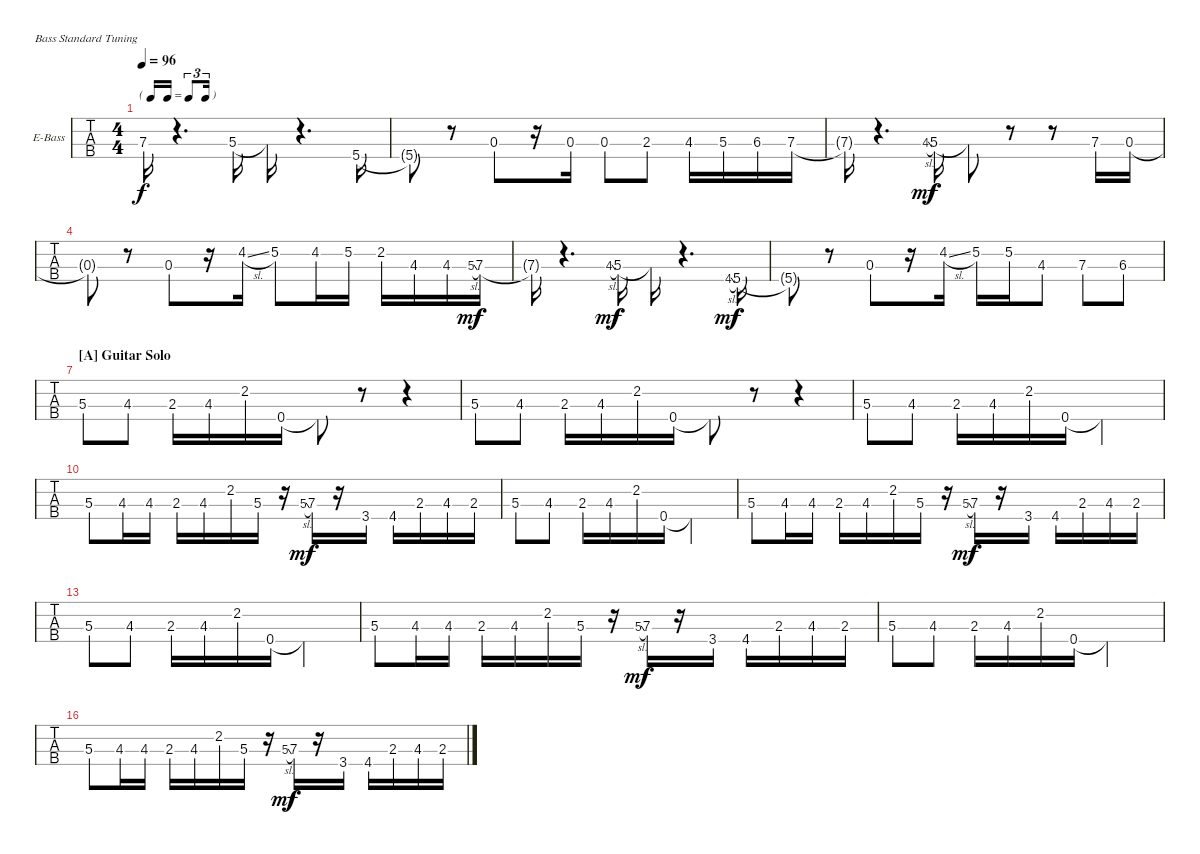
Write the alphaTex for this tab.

\bracketExtendMode nobrackets
\firstSystemTrackNameOrientation horizontal
\otherSystemsTrackNameOrientation horizontal
\defaultBarNumberDisplay FirstOfSystem
\track ("Bass" "E-Bass") {instrument electricbassfinger}
\staff {tabs}
\tuning (G2 D2 A1 E1)
\ts (4 4)
\tf triplet16th
\tempo 96
\clef f4
\scale
0.333333
\ks a
7.3{t}.16{dy f} r.4{d} 5.3.16 5.3{t}.16 r.4{d} 5.4.16 |
\scale
0.333333 5.4{t}.8 r.8 0.3.8 r.16 0.3.16 0.3.8 2.3.8 4.3.16 5.3.16 6.3.16 7.3.16 |
\scale
0.333333 7.3{t}.16 r.4{d} 4.3{sl}.8{gr dy mf} 5.3.16{dy f} 5.3{t}.8 r.8 r.8 7.3.16 0.3.16 |
\scale
0.333333 0.3{t}.8 r.8 0.3.8 r.16 4.2{sl}.16 5.2.8 4.2.16 5.2.16 2.2.16 4.3.16 4.3.16 5.3{sl}.8{gr dy mf} 7.3.16{dy f} |
\scale
0.333333 7.3{t}.16 r.4{d} 4.3{sl}.8{gr dy mf} 5.3.16{dy f} 5.3{t}.16 r.4{d} 4.4{sl}.8{gr dy mf} 5.4.16{dy f} |
\scale
0.333333 5.4{t}.8 r.8 0.3.8 r.16 4.2{sl}.16 5.2{st}.16 5.2.16 4.3.8 7.3.8 6.3.8 |
\section ("A" "Guitar Solo")
\scale
0.333333 5.3.8 4.3.8 2.3.16 4.3.16 2.2.16 0.4.16 0.4{t}.8 r.8 r.4 |
\scale
0.333333 5.3.8 4.3.8 2.3.16 4.3.16 2.2.16 0.4.16 0.4{t}.8 r.8 r.4 |
\scale
0.333333 5.3.8 4.3.8 2.3.16 4.3.16 2.2.16 0.4.16 0.4{t}.2 |
\scale
0.333333 5.3.8 4.3.16 4.3.16 2.3.16 4.3.16 2.2.16 5.3.16 r.16 5.3{sl}.8{gr dy mf} 7.3.16{dy f} r.16 3.4.16 4.4.16 2.3.16 4.3.16 2.3.16 |
\scale
0.333333 5.3.8 4.3.8 2.3.16 4.3.16 2.2.16 0.4.16 0.4{t}.2 |
\scale
0.333333 5.3.8 4.3.16 4.3.16 2.3.16 4.3.16 2.2.16 5.3.16 r.16 5.3{sl}.8{gr dy mf} 7.3.16{dy f} r.16 3.4.16 4.4.16 2.3.16 4.3.16 2.3.16 |
\scale
0.333333 5.3.8 4.3.8 2.3.16 4.3.16 2.2.16 0.4.16 0.4{t}.2 |
\scale
0.333333 5.3.8 4.3.16 4.3.16 2.3.16 4.3.16 2.2.16 5.3.16 r.16 5.3{sl}.8{gr dy mf} 7.3.16{dy f} r.16 3.4.16 4.4.16 2.3.16 4.3.16 2.3.16 |
\scale
0.333333 5.3.8 4.3.8 2.3.16 4.3.16 2.2.16 0.4.16 0.4{t}.2 |
\scale
0.333333 5.3.8 4.3.16 4.3.16 2.3.16 4.3.16 2.2.16 5.3.16 r.16 5.3{sl}.8{gr dy mf} 7.3.16{dy f} r.16 3.4.16 4.4.16 2.3.16 4.3.16 2.3.16
